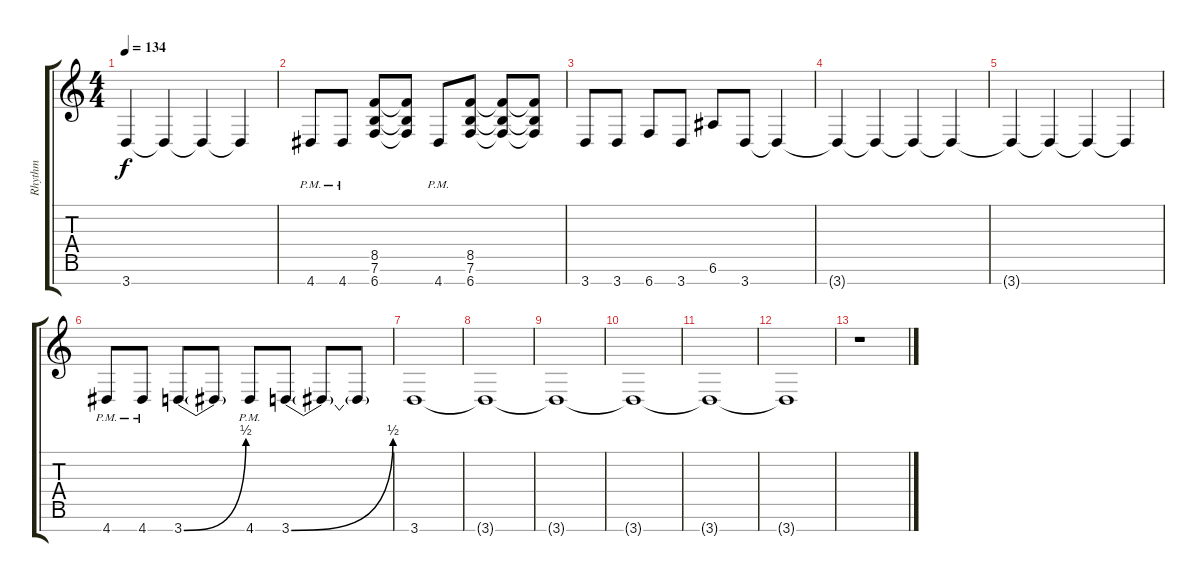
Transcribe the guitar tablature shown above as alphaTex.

\track ("Rhythm" "Rhythm") {instrument distortionguitar}
\staff {score tabs}
\tuning (E4 B3 G3 D3 A2 E2 B1) {hide}
\ts (4 4)
\tempo 134
\clef g2
\ks c
3.7{t}.4{dy f} 3.7{t}.4 3.7{t}.4 3.7{t}.4 |
4.7{pm}.8 4.7{pm}.8 (8.5 7.6 6.7).8 (8.5{t} 7.6{t} 6.7{t}).8 4.7{pm}.8 (8.5 7.6 6.7).8 (8.5{t} 7.6{t} 6.7{t}).8 (8.5{t} 7.6{t} 6.7{t}).8 |
3.7.8 3.7.8 6.7.8 3.7.8 6.6.8 3.7.8 3.7{t}.4 |
3.7{t}.4 3.7{t}.4 3.7{t}.4 3.7{t}.4 |
3.7{t}.4 3.7{t}.4 3.7{t}.4 3.7{t}.4 |
4.7{pm}.8 4.7{pm}.8 3.7{be (bend 0 0 60 2)}.8 3.7{t}.8 4.7{pm}.8 3.7{be (bend 0 0 60 2)}.8 3.7{t}.8 3.7{t}.8 |
3.7.1 |
3.7{t}.1 |
3.7{t}.1 |
3.7{t}.1 |
3.7{t}.1 |
3.7{t}.1 |
r.1
